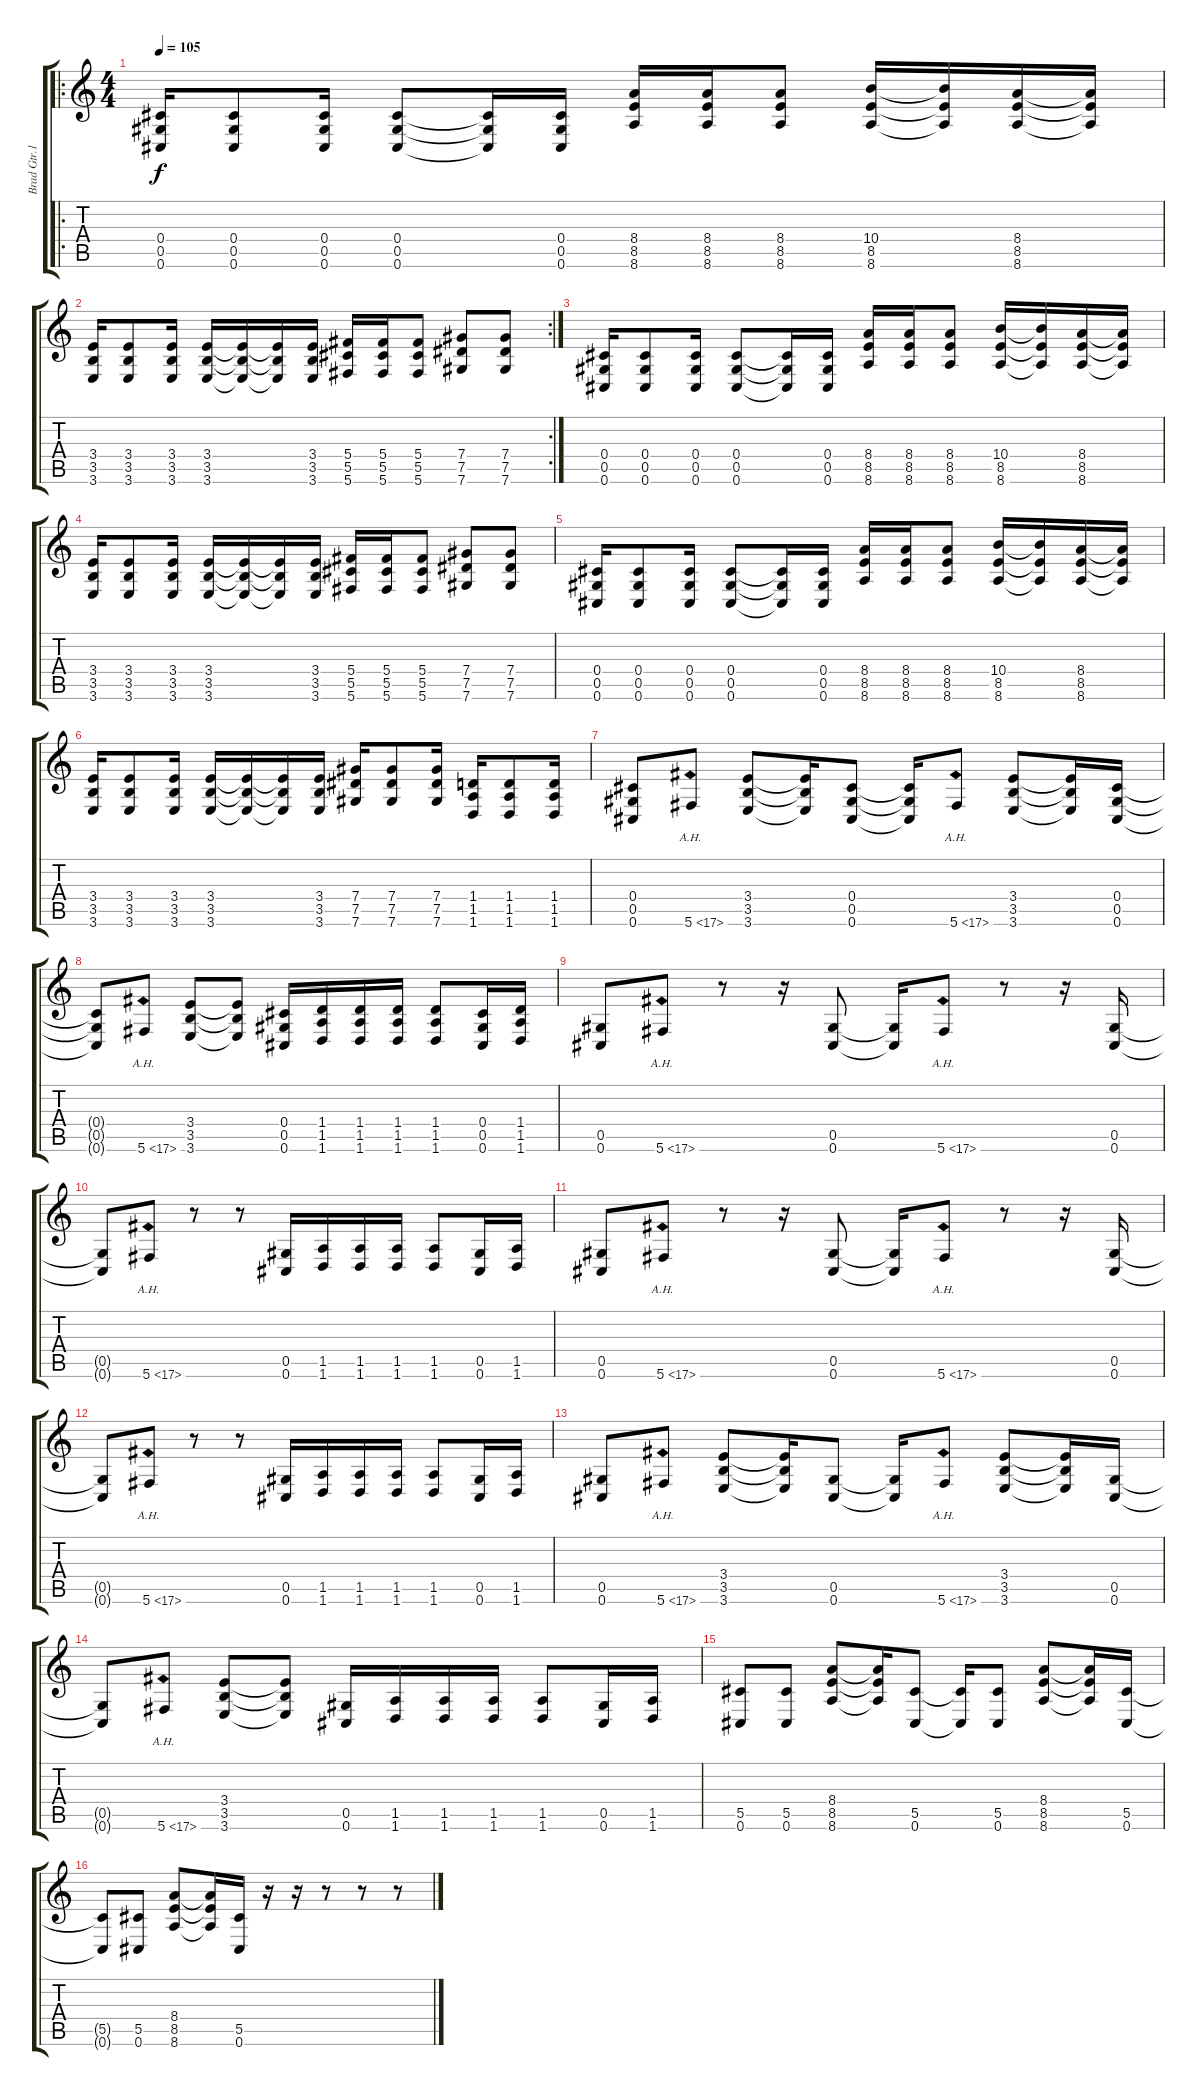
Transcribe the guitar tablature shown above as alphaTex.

\track ("Brad Gtr.1" "Brad Gtr.1") {instrument distortionguitar}
\staff {score tabs}
\tuning (Eb4 Bb3 Gb3 Db3 Ab2 Db2) {hide}
\ro
\ts (4 4)
\tempo 105
\clef g2
\ks c
(0.4 0.5 0.6).16{dy f} (0.4 0.5 0.6).8 (0.4 0.5 0.6).16 (0.4 0.5 0.6).8 (0.4{t} 0.5{t} 0.6{t}).16 (0.4 0.5 0.6).16 (8.4 8.5 8.6).16 (8.4 8.5 8.6).16 (8.4 8.5 8.6).8 (10.4 8.5 8.6).16 (10.4{t} 8.5{t} 8.6{t}).16 (8.4 8.5 8.6).16 (8.4{t} 8.5{t} 8.6{t}).16 |
\rc 2
(3.4 3.5 3.6).16 (3.4 3.5 3.6).8 (3.4 3.5 3.6).16 (3.4 3.5 3.6).16 (3.4{t} 3.5{t} 3.6{t}).16 (3.4{t} 3.5{t} 3.6{t}).16 (3.4 3.5 3.6).16 (5.4 5.5 5.6).16 (5.4 5.5 5.6).16 (5.4 5.5 5.6).8 (7.4 7.5 7.6).8 (7.4 7.5 7.6).8 |
(0.4 0.5 0.6).16 (0.4 0.5 0.6).8 (0.4 0.5 0.6).16 (0.4 0.5 0.6).8 (0.4{t} 0.5{t} 0.6{t}).16 (0.4 0.5 0.6).16 (8.4 8.5 8.6).16 (8.4 8.5 8.6).16 (8.4 8.5 8.6).8 (10.4 8.5 8.6).16 (10.4{t} 8.5{t} 8.6{t}).16 (8.4 8.5 8.6).16 (8.4{t} 8.5{t} 8.6{t}).16 |
(3.4 3.5 3.6).16 (3.4 3.5 3.6).8 (3.4 3.5 3.6).16 (3.4 3.5 3.6).16 (3.4{t} 3.5{t} 3.6{t}).16 (3.4{t} 3.5{t} 3.6{t}).16 (3.4 3.5 3.6).16 (5.4 5.5 5.6).16 (5.4 5.5 5.6).16 (5.4 5.5 5.6).8 (7.4 7.5 7.6).8 (7.4 7.5 7.6).8 |
(0.4 0.5 0.6).16 (0.4 0.5 0.6).8 (0.4 0.5 0.6).16 (0.4 0.5 0.6).8 (0.4{t} 0.5{t} 0.6{t}).16 (0.4 0.5 0.6).16 (8.4 8.5 8.6).16 (8.4 8.5 8.6).16 (8.4 8.5 8.6).8 (10.4 8.5 8.6).16 (10.4{t} 8.5{t} 8.6{t}).16 (8.4 8.5 8.6).16 (8.4{t} 8.5{t} 8.6{t}).16 |
(3.4 3.5 3.6).16 (3.4 3.5 3.6).8 (3.4 3.5 3.6).16 (3.4 3.5 3.6).16 (3.4{t} 3.5{t} 3.6{t}).16 (3.4{t} 3.5{t} 3.6{t}).16 (3.4 3.5 3.6).16 (7.4 7.5 7.6).16 (7.4 7.5 7.6).8 (7.4 7.5 7.6).16 (1.4 1.5 1.6).16 (1.4 1.5 1.6).8 (1.4 1.5 1.6).16 |
(0.4 0.5 0.6).8 5.6{ah 12}.8 (3.4 3.5 3.6).8 (3.4{t} 3.5{t} 3.6{t}).16 (0.4 0.5 0.6).8 (0.4{t} 0.5{t} 0.6{t}).16 5.6{ah 12}.8 (3.4 3.5 3.6).8 (3.4{t} 3.5{t} 3.6{t}).16 (0.4 0.5 0.6).16 |
(0.4{t} 0.5{t} 0.6{t}).8 5.6{ah 12}.8 (3.4 3.5 3.6).8 (3.4{t} 3.5{t} 3.6{t}).8 (0.4 0.5 0.6).16 (1.4 1.5 1.6).16 (1.4 1.5 1.6).16 (1.4 1.5 1.6).16 (1.4 1.5 1.6).8 (0.4 0.5 0.6).16 (1.4 1.5 1.6).16 |
(0.5 0.6).8 5.6{ah 12}.8 r.8 r.16 (0.5 0.6).8 (0.5{t} 0.6{t}).16 5.6{ah 12}.8 r.8 r.16 (0.5 0.6).16 |
(0.5{t} 0.6{t}).8 5.6{ah 12}.8 r.8 r.8 (0.5 0.6).16 (1.5 1.6).16 (1.5 1.6).16 (1.5 1.6).16 (1.5 1.6).8 (0.5 0.6).16 (1.5 1.6).16 |
(0.5 0.6).8 5.6{ah 12}.8 r.8 r.16 (0.5 0.6).8 (0.5{t} 0.6{t}).16 5.6{ah 12}.8 r.8 r.16 (0.5 0.6).16 |
(0.5{t} 0.6{t}).8 5.6{ah 12}.8 r.8 r.8 (0.5 0.6).16 (1.5 1.6).16 (1.5 1.6).16 (1.5 1.6).16 (1.5 1.6).8 (0.5 0.6).16 (1.5 1.6).16 |
(0.5 0.6).8 5.6{ah 12}.8 (3.4 3.5 3.6).8 (3.4{t} 3.5{t} 3.6{t}).16 (0.5 0.6).8 (0.5{t} 0.6{t}).16 5.6{ah 12}.8 (3.4 3.5 3.6).8 (3.4{t} 3.5{t} 3.6{t}).16 (0.5 0.6).16 |
(0.5{t} 0.6{t}).8 5.6{ah 12}.8 (3.4 3.5 3.6).8 (3.4{t} 3.5{t} 3.6{t}).8 (0.5 0.6).16 (1.5 1.6).16 (1.5 1.6).16 (1.5 1.6).16 (1.5 1.6).8 (0.5 0.6).16 (1.5 1.6).16 |
(5.5 0.6).8 (5.5 0.6).8 (8.4 8.5 8.6).8 (8.4{t} 8.5{t} 8.6{t}).16 (5.5 0.6).8 (5.5{t} 0.6{t}).16 (5.5 0.6).8 (8.4 8.5 8.6).8 (8.4{t} 8.5{t} 8.6{t}).16 (5.5 0.6).16 |
(5.5{t} 0.6{t}).8 (5.5 0.6).8 (8.4 8.5 8.6).8 (8.4{t} 8.5{t} 8.6{t}).16 (5.5 0.6).16 r.16 r.16 r.8 r.8 r.8
